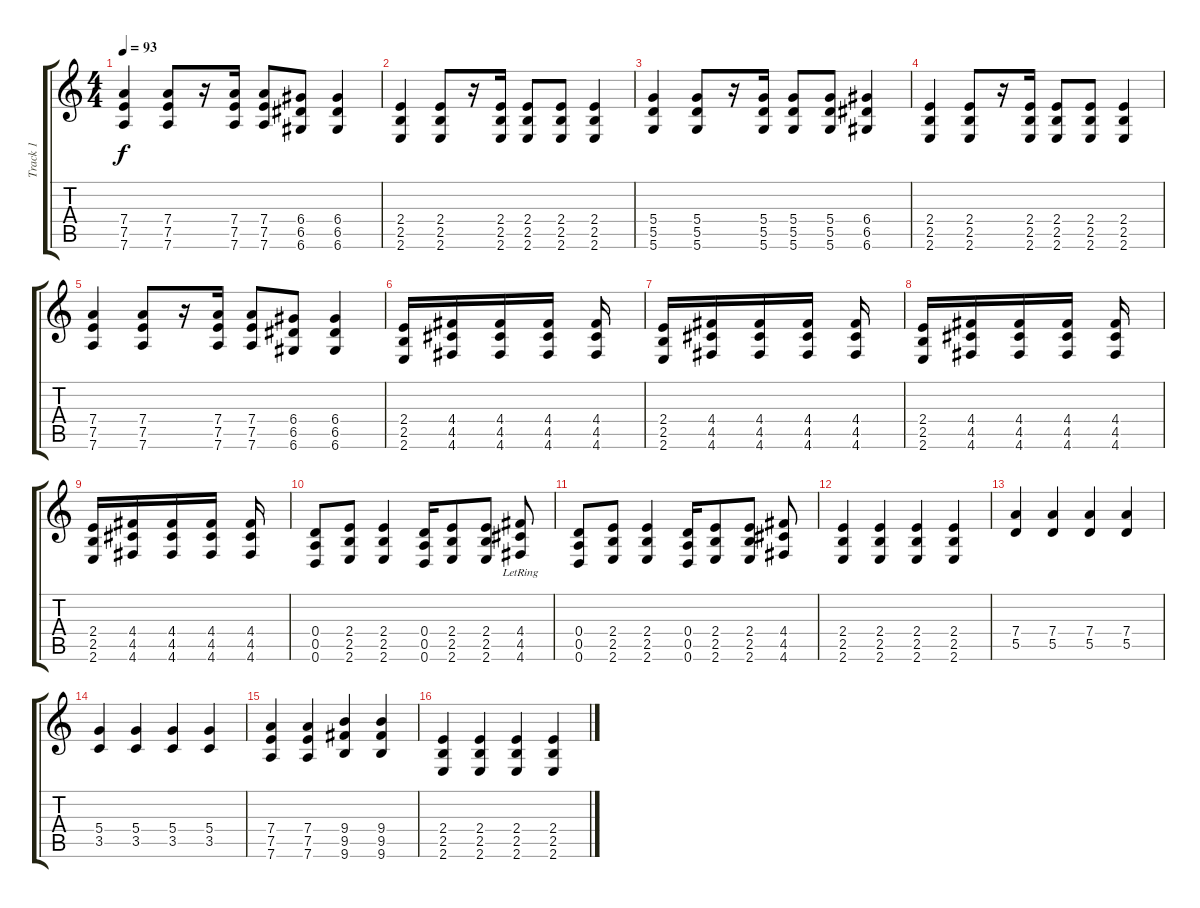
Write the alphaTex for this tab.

\track ("Track 1" "Track 1") {instrument distortionguitar}
\staff {score tabs}
\tuning (E4 B3 G3 D3 A2 D2) {hide}
\ts (4 4)
\tempo 93
\clef g2
\ks c
(7.4 7.5 7.6).4{dy f} (7.4 7.5 7.6).8 r.16 (7.4 7.5 7.6).16 (7.4 7.5 7.6).8 (6.4 6.5 6.6).8 (6.4 6.5 6.6).4 |
(2.4 2.5 2.6).4 (2.4 2.5 2.6).8 r.16 (2.4 2.5 2.6).16 (2.4 2.5 2.6).8 (2.4 2.5 2.6).8 (2.4 2.5 2.6).4 |
(5.4 5.5 5.6).4 (5.4 5.5 5.6).8 r.16 (5.4 5.5 5.6).16 (5.4 5.5 5.6).8 (5.4 5.5 5.6).8 (6.4 6.5 6.6).4 |
(2.4 2.5 2.6).4 (2.4 2.5 2.6).8 r.16 (2.4 2.5 2.6).16 (2.4 2.5 2.6).8 (2.4 2.5 2.6).8 (2.4 2.5 2.6).4 |
(7.4 7.5 7.6).4 (7.4 7.5 7.6).8 r.16 (7.4 7.5 7.6).16 (7.4 7.5 7.6).8 (6.4 6.5 6.6).8 (6.4 6.5 6.6).4 |
(2.4 2.5 2.6).16 (4.4 4.5 4.6).16 (4.4 4.5 4.6).16 (4.4 4.5 4.6).16 (4.4 4.5 4.6).16 |
(2.4 2.5 2.6).16 (4.4 4.5 4.6).16 (4.4 4.5 4.6).16 (4.4 4.5 4.6).16 (4.4 4.5 4.6).16 |
(2.4 2.5 2.6).16 (4.4 4.5 4.6).16 (4.4 4.5 4.6).16 (4.4 4.5 4.6).16 (4.4 4.5 4.6).16 |
(2.4 2.5 2.6).16 (4.4 4.5 4.6).16 (4.4 4.5 4.6).16 (4.4 4.5 4.6).16 (4.4 4.5 4.6).16 |
(0.4 0.5 0.6).8 (2.4 2.5 2.6).8 (2.4 2.5 2.6).4 (0.4 0.5 0.6).16 (2.4 2.5 2.6).8 (2.4 2.5 2.6).8 (4.4{lr} 4.5 4.6).8 |
(0.4 0.5 0.6).8 (2.4 2.5 2.6).8 (2.4 2.5 2.6).4 (0.4 0.5 0.6).16 (2.4 2.5 2.6).8 (2.4 2.5 2.6).8 (4.4 4.5 4.6).8 |
(2.4 2.5 2.6).4 (2.4 2.5 2.6).4 (2.4 2.5 2.6).4 (2.4 2.5 2.6).4 |
(7.4 5.5).4 (7.4 5.5).4 (7.4 5.5).4 (7.4 5.5).4 |
(5.4 3.5).4 (5.4 3.5).4 (5.4 3.5).4 (5.4 3.5).4 |
(7.4 7.5 7.6).4 (7.4 7.5 7.6).4 (9.4 9.5 9.6).4 (9.4 9.5 9.6).4 |
(2.4 2.5 2.6).4 (2.4 2.5 2.6).4 (2.4 2.5 2.6).4 (2.4 2.5 2.6).4
